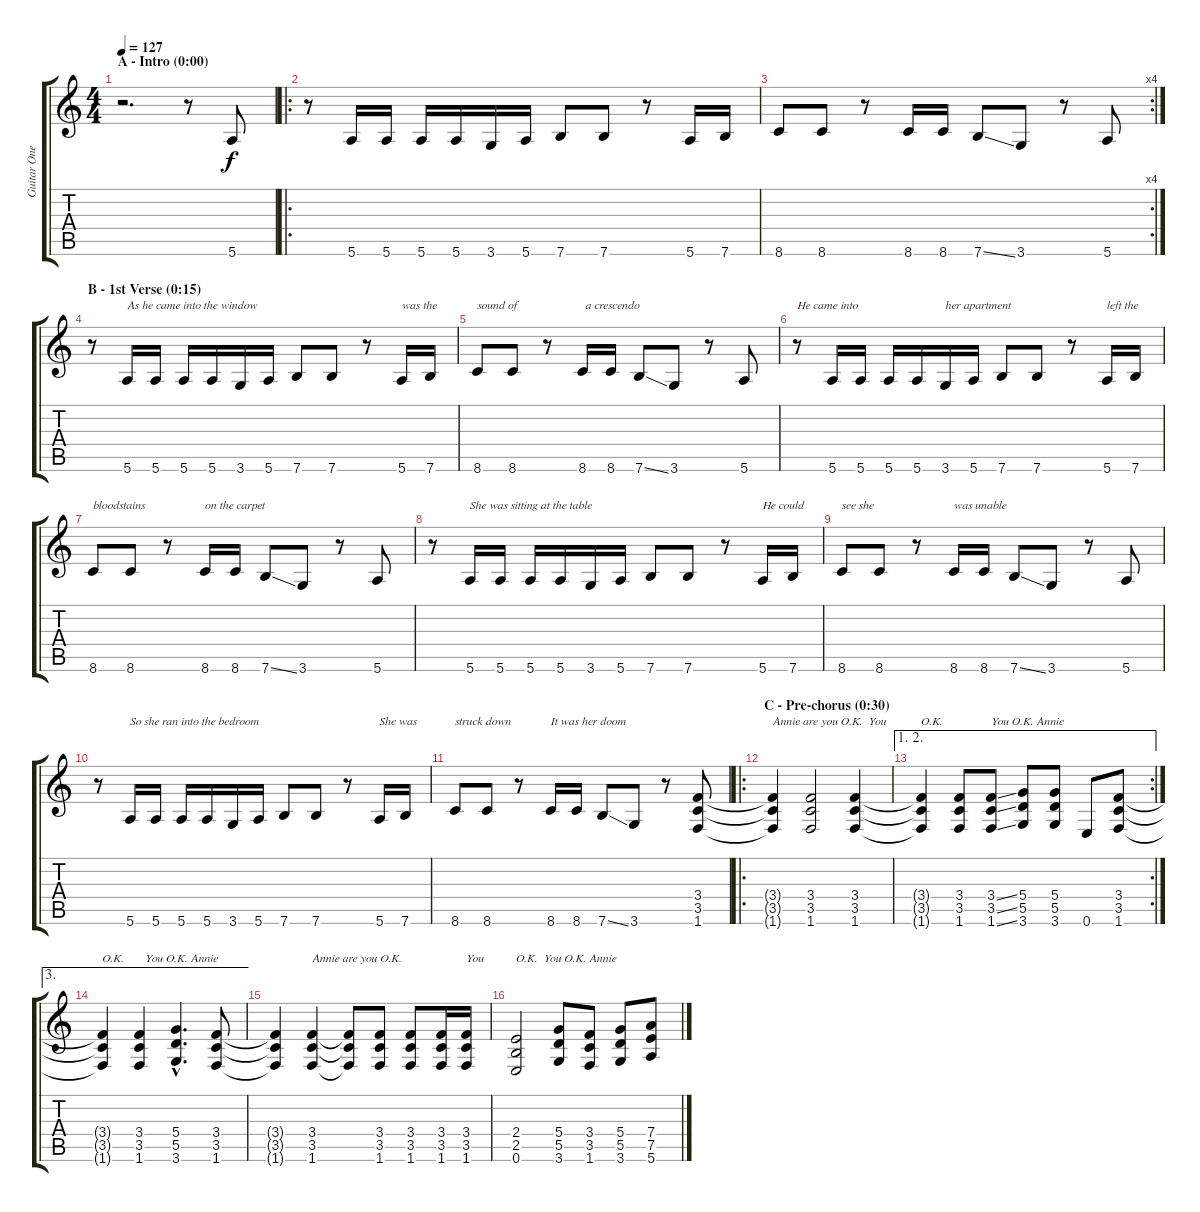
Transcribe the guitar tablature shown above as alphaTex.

\track ("Guitar One" "Guitar One") {instrument distortionguitar}
\staff {score tabs}
\tuning (E4 B3 G3 D3 A2 E2) {hide}
\ts (4 4)
\section ("" "A - Intro (0:00)")
\tempo 127
\clef g2
\ks c
r.2{d dy f instrument distortionguitar} r.8 5.6.8 |
\ro
r.8 5.6.16 5.6.16 5.6.16 5.6.16 3.6.16 5.6.16 7.6.8 7.6.8 r.8 5.6.16 7.6.16 |
\rc 4
8.6.8 8.6.8 r.8 8.6.16 8.6.16 7.6{ss}.8 3.6.8 r.8 5.6.8 |
\section ("" "B - 1st Verse (0:15)")
r.8 5.6.16{txt "As he came into the window"} 5.6.16 5.6.16 5.6.16 3.6.16 5.6.16 7.6.8 7.6.8 r.8 5.6.16{txt "was the"} 7.6.16 |
8.6.8{txt "sound of"} 8.6.8 r.8 8.6.16{txt " a crescendo"} 8.6.16 7.6{ss}.8 3.6.8 r.8 5.6.8 |
r.8{txt "He came into"} 5.6.16 5.6.16 5.6.16 5.6.16 3.6.16{txt "her apartment"} 5.6.16 7.6.8 7.6.8 r.8 5.6.16{txt "left the"} 7.6.16 |
8.6.8{txt "bloodstains"} 8.6.8 r.8 8.6.16{txt "on the carpet"} 8.6.16 7.6{ss}.8 3.6.8 r.8 5.6.8 |
r.8 5.6.16{txt "She was sitting at the table"} 5.6.16 5.6.16 5.6.16 3.6.16 5.6.16 7.6.8 7.6.8 r.8 5.6.16{txt "He could"} 7.6.16 |
8.6.8{txt "see she"} 8.6.8 r.8 8.6.16{txt "was unable"} 8.6.16 7.6{ss}.8 3.6.8 r.8 5.6.8 |
r.8 5.6.16{txt "So she ran into the bedroom"} 5.6.16 5.6.16 5.6.16 3.6.16 5.6.16 7.6.8 7.6.8 r.8 5.6.16{txt "She was"} 7.6.16 |
8.6.8{txt "struck down"} 8.6.8 r.8 8.6.16{txt "It was her doom"} 8.6.16 7.6{ss}.8 3.6.8 r.8 (3.4 3.5 1.6).8 |
\ro
\section ("" "C - Pre-chorus (0:30)")
(3.4{t} 3.5{t} 1.6{t}).4{txt "Annie are you O.K.  You"} (3.4 3.5 1.6).2 (3.4 3.5 1.6).4 |
\ae (1 2)
\rc 2
(3.4{t} 3.5{t} 1.6{t}).4{txt "O.K."} (3.4 3.5 1.6).8 (3.4{ss} 3.5{ss} 1.6{ss}).8{txt "You O.K. Annie"} (5.4 5.5 3.6).8 (5.4 5.5 3.6).8 0.6.8 (3.4 3.5 1.6).8 |
\ae 3
(3.4{t} 3.5{t} 1.6{t}).4{txt "O.K."} (3.4 3.5 1.6).4{txt "  You O.K. Annie"} (5.4{hac} 5.5{hac} 3.6{hac}).4{d} (3.4 3.5 1.6).8 |
(3.4{t} 3.5{t} 1.6{t}).4 (3.4 3.5 1.6).4{txt "Annie are you O.K."} (3.4{t} 3.5{t} 1.6{t}).8 (3.4 3.5 1.6).8 (3.4 3.5 1.6).8 (3.4 3.5 1.6).16 (3.4 3.5 1.6).16{txt "You"} |
(2.4 2.5 0.6).2{txt "O.K.  You O.K. Annie"} (5.4 5.5 3.6).8 (3.4 3.5 1.6).8 (5.4 5.5 3.6).8 (7.4 7.5 5.6).8
